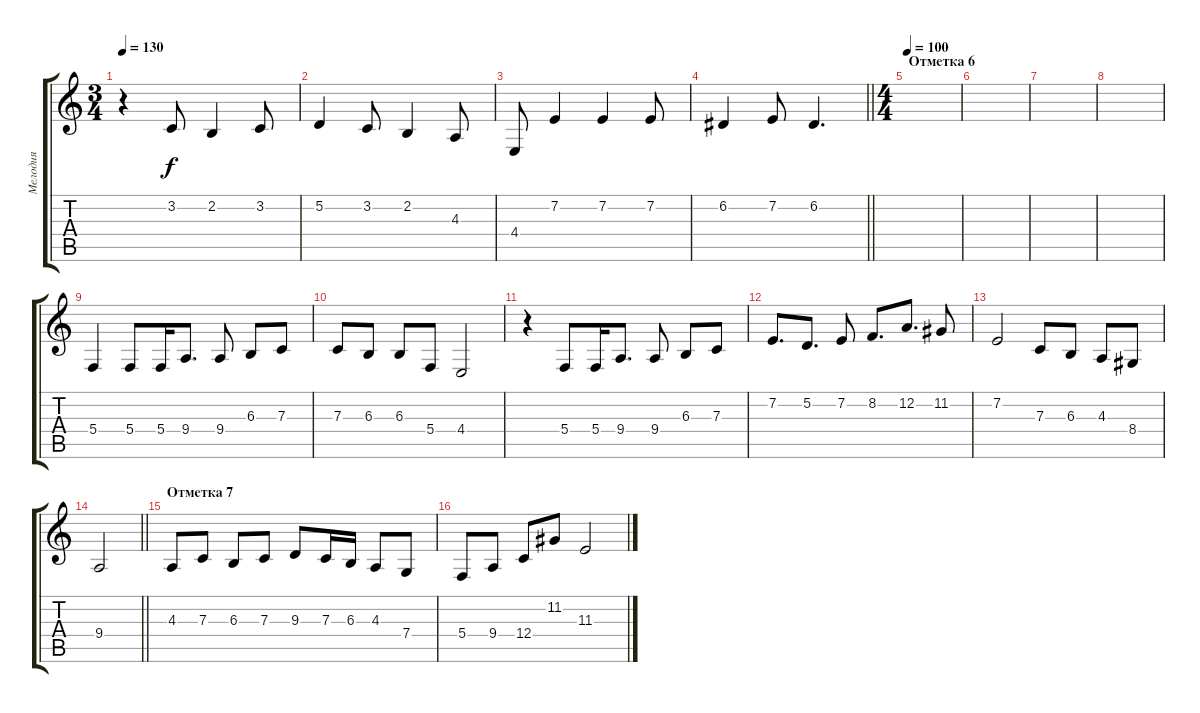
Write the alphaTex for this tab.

\track ("Мелодия" "Мелодия") {instrument choiraahs}
\staff {score tabs}
\tuning (D4 A3 F3 C3 G2 D2) {hide}
\ts (3 4)
\tempo 130
\clef g2
\ks c
r.4{dy f} 3.2.8 2.2.4 3.2.8 |
5.2.4 3.2.8 2.2.4 4.3.8 |
4.4.8 7.2.4 7.2.4 7.2.8 |
\barLineRight lightlight
6.2.4 7.2.8 6.2.4{d} |
\ts (4 4)
\section ("" "Отметка 6")
\tempo 90
\tempo 100
|
|
|
|
5.4.4 5.4.8 5.4.16 9.4.8{d} 9.4.8 6.3.8 7.3.8 |
7.3.8 6.3.8 6.3.8 5.4.8 4.4.2 |
r.4 5.4.8 5.4.16 9.4.8{d} 9.4.8 6.3.8 7.3.8 |
7.2.8{d} 5.2.8{d} 7.2.8 8.2.8{d} 12.2.8{d} 11.2.8 |
7.2.2 7.3.8 6.3.8 4.3.8 8.4.8 |
\barLineRight lightlight
9.4.2 |
\section ("" "Отметка 7")
4.3.8 7.3.8 6.3.8 7.3.8 9.3.8 7.3.16 6.3.16 4.3.8 7.4.8 |
5.4.8 9.4.8 12.4.8 11.2.8 11.3.2
